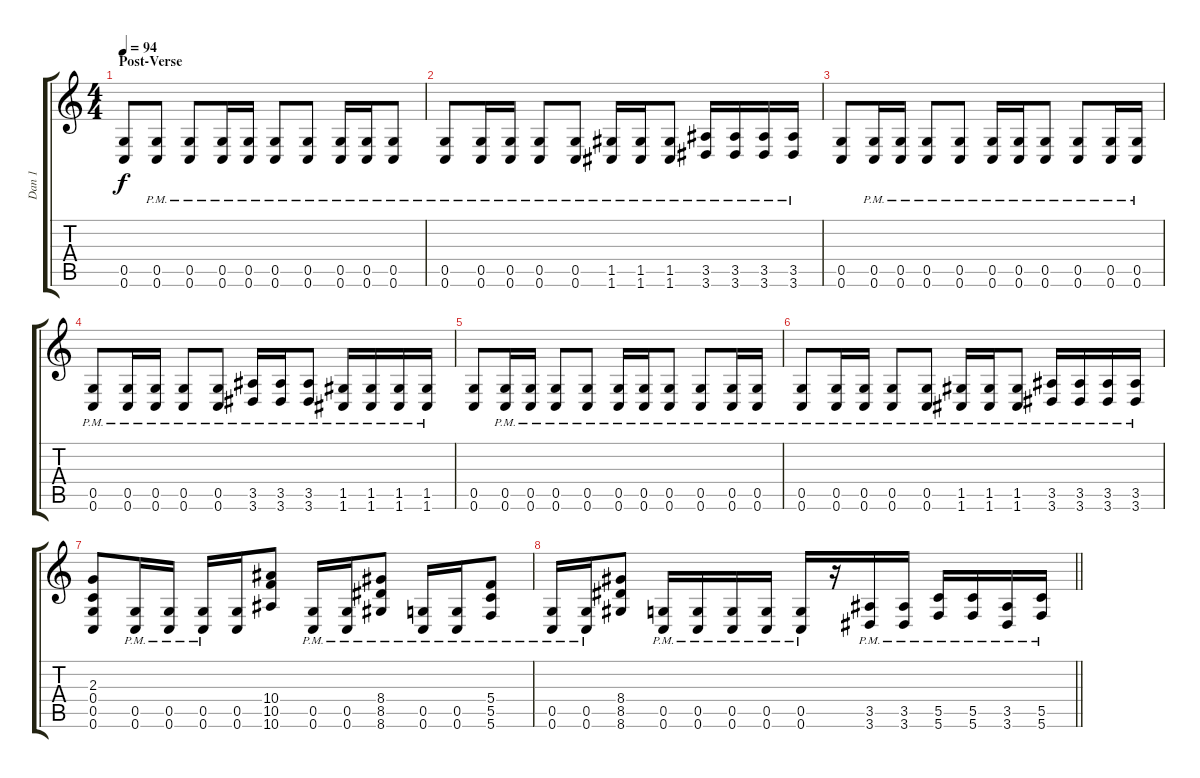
\track ("Dan 1" "Dan 1") {instrument distortionguitar}
\staff {score tabs}
\tuning (D4 A3 F3 C3 G2 C2) {hide}
\ts (4 4)
\section ("" "Post-Verse")
\tempo 94
\clef g2
\ks c
(0.5 0.6).8{dy f} (0.5{pm} 0.6{pm}).8 (0.5{pm} 0.6{pm}).8 (0.5{pm} 0.6{pm}).16 (0.5{pm} 0.6{pm}).16 (0.5{pm} 0.6{pm}).8 (0.5{pm} 0.6{pm}).8 (0.5{pm} 0.6{pm}).16 (0.5{pm} 0.6{pm}).16 (0.5{pm} 0.6{pm}).8 |
(0.5{pm} 0.6{pm}).8 (0.5{pm} 0.6{pm}).16 (0.5{pm} 0.6{pm}).16 (0.5{pm} 0.6{pm}).8 (0.5{pm} 0.6{pm}).8 (1.5{pm} 1.6{pm}).16 (1.5{pm} 1.6{pm}).16 (1.5{pm} 1.6{pm}).8 (3.5{pm} 3.6{pm}).16 (3.5{pm} 3.6{pm}).16 (3.5 3.6{pm}).16 (3.5 3.6{pm}).16 |
(0.5 0.6).8 (0.5{pm} 0.6{pm}).16 (0.5{pm} 0.6{pm}).16 (0.5{pm} 0.6{pm}).8 (0.5{pm} 0.6{pm}).8 (0.5{pm} 0.6{pm}).16 (0.5{pm} 0.6{pm}).16 (0.5{pm} 0.6{pm}).8 (0.5{pm} 0.6{pm}).8 (0.5{pm} 0.6{pm}).16 (0.5{pm} 0.6{pm}).16 |
(0.5{pm} 0.6{pm}).8 (0.5{pm} 0.6{pm}).16 (0.5{pm} 0.6{pm}).16 (0.5{pm} 0.6{pm}).8 (0.5{pm} 0.6{pm}).8 (3.5{pm} 3.6{pm}).16 (3.5{pm} 3.6{pm}).16 (3.5{pm} 3.6{pm}).8 (1.5{pm} 1.6{pm}).16 (1.5{pm} 1.6{pm}).16 (1.5{pm} 1.6{pm}).16 (1.5{pm} 1.6{pm}).16 |
(0.5 0.6).8 (0.5{pm} 0.6{pm}).16 (0.5{pm} 0.6{pm}).16 (0.5{pm} 0.6{pm}).8 (0.5{pm} 0.6{pm}).8 (0.5{pm} 0.6{pm}).16 (0.5{pm} 0.6{pm}).16 (0.5{pm} 0.6{pm}).8 (0.5{pm} 0.6{pm}).8 (0.5{pm} 0.6{pm}).16 (0.5{pm} 0.6{pm}).16 |
(0.5{pm} 0.6{pm}).8 (0.5{pm} 0.6{pm}).16 (0.5{pm} 0.6{pm}).16 (0.5{pm} 0.6{pm}).8 (0.5{pm} 0.6{pm}).8 (1.5{pm} 1.6{pm}).16 (1.5{pm} 1.6{pm}).16 (1.5{pm} 1.6{pm}).8 (3.5{pm} 3.6{pm}).16 (3.5{pm} 3.6{pm}).16 (3.5{pm} 3.6{pm}).16 (3.5{pm} 3.6{pm}).16 |
(2.3 0.4 0.5 0.6).8 (0.5{pm} 0.6{pm}).16 (0.5{pm} 0.6{pm}).16 (0.5{pm} 0.6{pm}).16 (0.5 0.6).16 (10.4 10.5 10.6).8 (0.5{pm} 0.6{pm}).16 (0.5{pm} 0.6{pm}).16 (8.4 8.5{pm} 8.6{pm}).8 (0.5{pm} 0.6{pm}).16 (0.5{pm} 0.6{pm}).16 (5.4 5.5{pm} 5.6{pm}).8 |
\barLineRight lightlight
(0.5{pm} 0.6{pm}).16 (0.5{pm} 0.6{pm}).16 (8.4 8.5 8.6).8 (0.5{pm} 0.6{pm}).16 (0.5{pm} 0.6{pm}).16 (0.5{pm} 0.6{pm}).16 (0.5{pm} 0.6{pm}).16 (0.5{pm} 0.6{pm}).16 r.16 (3.5 3.6{pm}).16 (3.5 3.6{pm}).16 (5.5 5.6{pm}).16 (5.5 5.6{pm}).16 (3.5 3.6{pm}).16 (5.5 5.6{pm}).16
